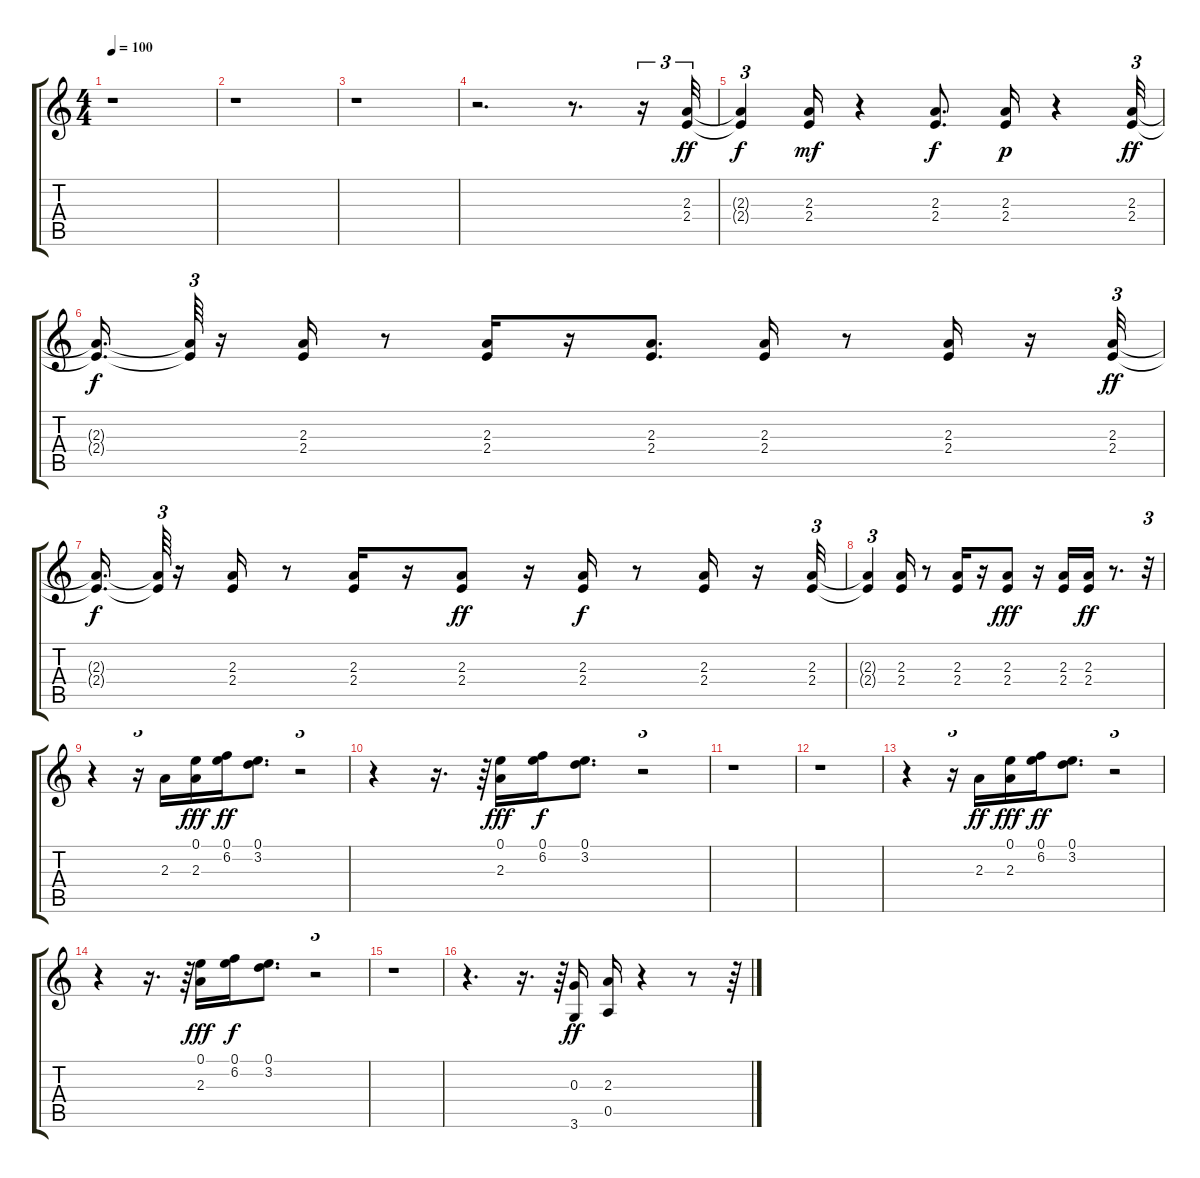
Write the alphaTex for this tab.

\track "" {instrument acousticguitarnylon}
\staff {score tabs}
\tuning (E4 B3 G3 D3 A2 E2) {hide}
\ts (4 4)
\tempo 100
\clef g2
\ks c
r.1{dy f} |
r.1 |
r.1 |
r.2{d} r.8{d} r.16{tu (3 2)} (2.3 2.4).32{tu (3 2) dy ff} |
(2.3{t} 2.4{t}).4{tu (3 2) dy f} (2.3 2.4).16{dy mf} r.4 (2.3 2.4).8{d dy f} (2.3 2.4).16{dy p} r.4 (2.3 2.4).32{tu (3 2) dy ff} |
(2.3{t} 2.4{t}).16{d dy f} (2.3{t} 2.4{t}).64{tu (3 2)} r.16 (2.3 2.4).16 r.8 (2.3 2.4).16 r.16 (2.3 2.4).8{d} (2.3 2.4).16 r.8 (2.3 2.4).16 r.16 (2.3 2.4).32{tu (3 2) dy ff} |
(2.3{t} 2.4{t}).16{d dy f} (2.3{t} 2.4{t}).64{tu (3 2)} r.16 (2.3 2.4).16 r.8 (2.3 2.4).16 r.16 (2.3 2.4).8{dy ff} r.16 (2.3 2.4).16{dy f} r.8 (2.3 2.4).16 r.16 (2.3 2.4).32{tu (3 2)} |
(2.3{t} 2.4{t}).4{tu (3 2)} (2.3 2.4).16 r.8 (2.3 2.4).16 r.16 (2.3 2.4).8{dy fff} r.16 (2.3 2.4).16 (2.3 2.4).16{dy ff} r.8{d} r.32{tu (3 2)} |
r.4 r.16{tu (3 2)} 2.3.16 (0.1 2.3).16{dy fff} (0.1 6.2).16{dy ff} (0.1 3.2).8{d} r.2{tu (3 2)} |
r.4 r.16{d} r.64{tu (3 2)} (0.1 2.3).16{dy fff} (0.1 6.2).16{dy f} (0.1 3.2).8{d} r.2{tu (3 2)} |
r.1 |
r.1 |
r.4 r.16{tu (3 2)} 2.3.16{dy ff} (0.1 2.3).16{dy fff} (0.1 6.2).16{dy ff} (0.1 3.2).8{d} r.2{tu (3 2)} |
r.4 r.16{d} r.64{tu (3 2)} (0.1 2.3).16{dy fff} (0.1 6.2).16{dy f} (0.1 3.2).8{d} r.2{tu (3 2)} |
r.1 |
r.4{d} r.16{d} r.64{tu (3 2)} (0.3 3.6).16{dy ff} (2.3 0.5).16 r.4 r.8 r.64
